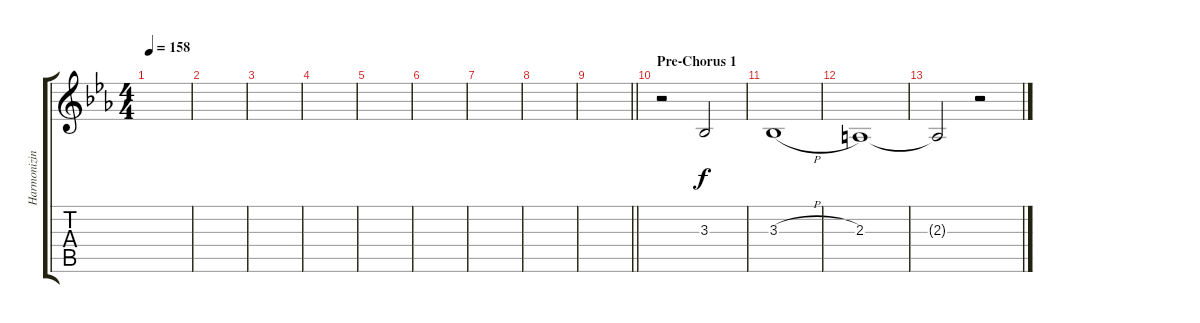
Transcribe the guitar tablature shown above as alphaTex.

\track ("Harmonizing Vocals" "Harmonizin") {instrument sopranosax}
\staff {score tabs}
\tuning (E4 B3 G3 D3 A2 E2) {hide}
\ts (4 4)
\tempo 158
\clef g2
\ks eb
|
|
|
|
|
|
|
|
\barLineRight lightlight
|
\section ("" "Pre-Chorus 1")
r.2 3.3.2 |
3.3{h}.1 |
2.3.1 |
2.3{t}.2 r.2
